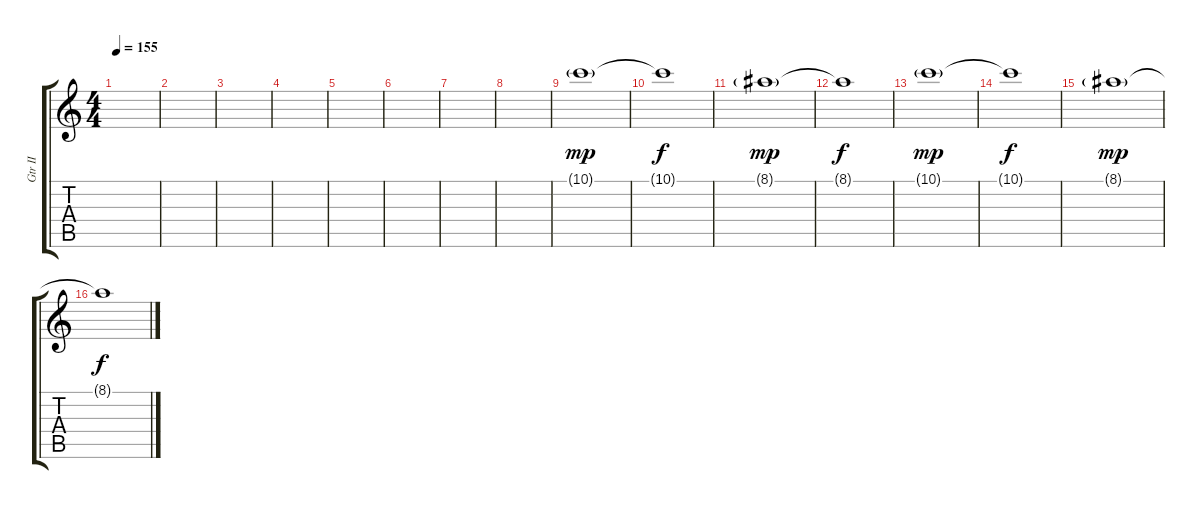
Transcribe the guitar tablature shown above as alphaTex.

\track ("Gtr II" "Gtr II") {instrument overdrivenguitar}
\staff {score tabs}
\tuning (D4 A3 F3 C3 G2 C2) {hide}
\ts (4 4)
\tempo 155
\clef g2
\ks c
|
|
|
|
|
|
|
|
10.1{g}.1{dy mp} |
10.1{t}.1{dy f} |
8.1{g}.1{dy mp} |
8.1{t}.1{dy f} |
10.1{g}.1{dy mp} |
10.1{t}.1{dy f} |
8.1{g}.1{dy mp} |
8.1{t}.1{dy f}
